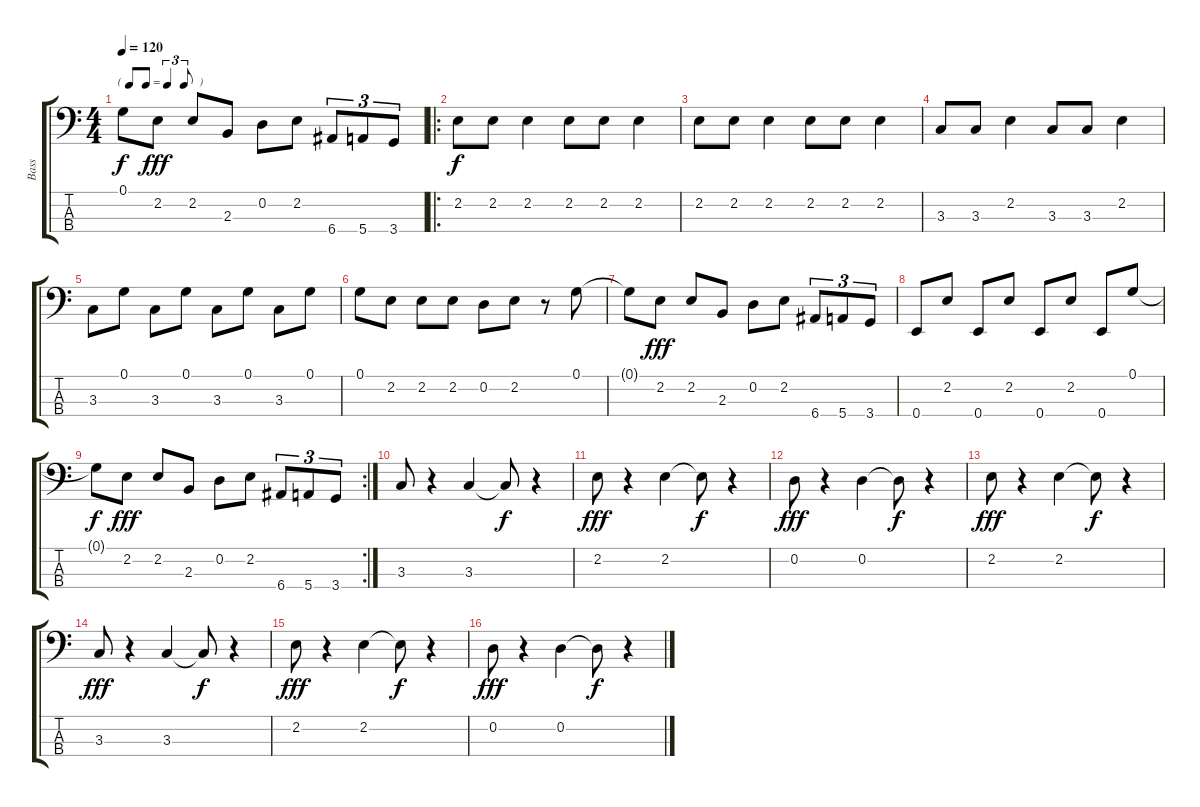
\track ("Bass" "Bass") {instrument electricbasspick}
\staff {score tabs}
\tuning (G2 D2 A1 E1) {hide}
\ts (4 4)
\tf triplet8th
\tempo 120
\clef f4
\ks c
0.1{t}.8{dy f} 2.2.8{dy fff} 2.2.8 2.3.8 0.2.8 2.2.8 6.4.8{tu (3 2)} 5.4.8{tu (3 2)} 3.4.8{tu (3 2)} |
\ro
2.2.8{dy f} 2.2.8 2.2.4 2.2.8 2.2.8 2.2.4 |
2.2.8 2.2.8 2.2.4 2.2.8 2.2.8 2.2.4 |
3.3.8 3.3.8 2.2.4 3.3.8 3.3.8 2.2.4 |
3.3.8 0.1.8 3.3.8 0.1.8 3.3.8 0.1.8 3.3.8 0.1.8 |
0.1.8 2.2.8 2.2.8 2.2.8 0.2.8 2.2.8 r.8 0.1.8 |
0.1{t}.8 2.2.8{dy fff} 2.2.8 2.3.8 0.2.8 2.2.8 6.4.8{tu (3 2)} 5.4.8{tu (3 2)} 3.4.8{tu (3 2)} |
0.4.8 2.2.8 0.4.8 2.2.8 0.4.8 2.2.8 0.4.8 0.1.8 |
\rc 2
0.1{t}.8{dy f} 2.2.8{dy fff} 2.2.8 2.3.8 0.2.8 2.2.8 6.4.8{tu (3 2)} 5.4.8{tu (3 2)} 3.4.8{tu (3 2)} |
3.3.8 r.4 3.3.4 3.3{t}.8{dy f} r.4 |
2.2.8{dy fff} r.4 2.2.4 2.2{t}.8{dy f} r.4 |
0.2.8{dy fff} r.4 0.2.4 0.2{t}.8{dy f} r.4 |
2.2.8{dy fff} r.4 2.2.4 2.2{t}.8{dy f} r.4 |
3.3.8{dy fff} r.4 3.3.4 3.3{t}.8{dy f} r.4 |
2.2.8{dy fff} r.4 2.2.4 2.2{t}.8{dy f} r.4 |
0.2.8{dy fff} r.4 0.2.4 0.2{t}.8{dy f} r.4
